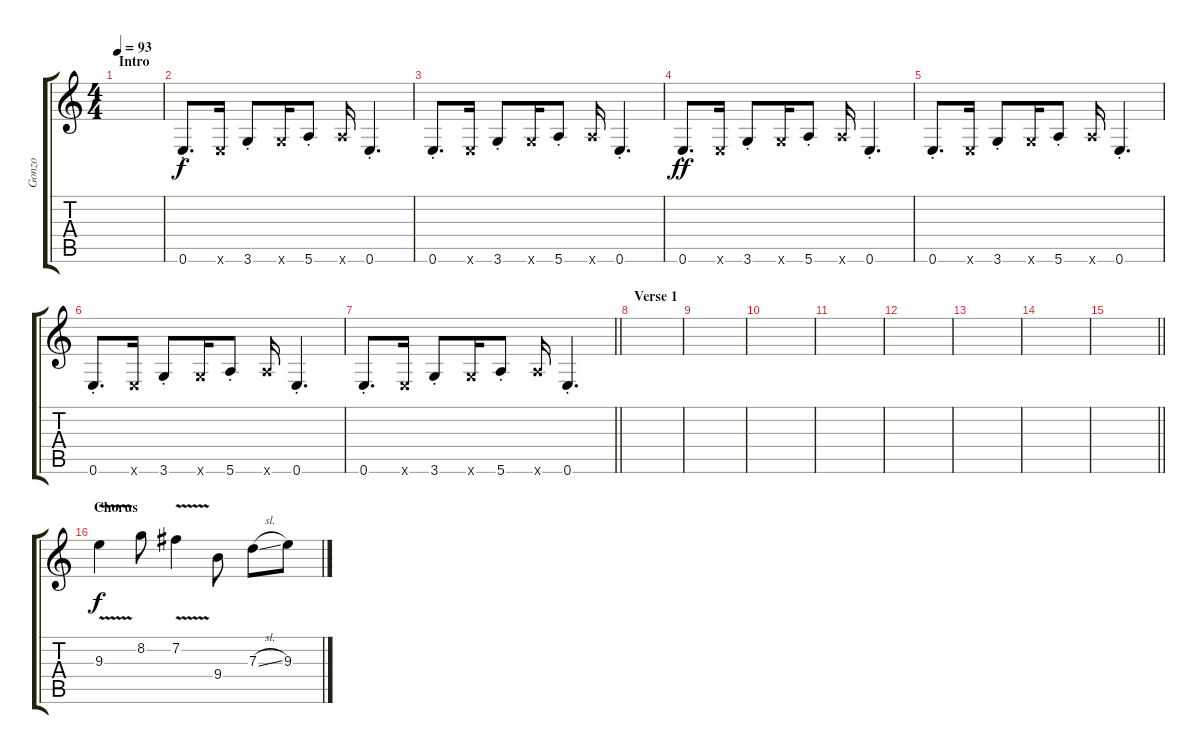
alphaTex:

\track ("Gonzo" "Gonzo") {instrument distortionguitar}
\staff {score tabs}
\tuning (E4 B3 G3 D3 A2 E2) {hide}
\ts (4 4)
\section ("" "Intro")
\tempo 93
\clef g2
\ks c
|
0.6{st}.8{d} 0.6{x}.16 3.6{st}.8 3.6{x}.16 5.6{st}.8 5.6{x}.16 0.6{st}.4{d} |
0.6{st}.8{d} 0.6{x}.16 3.6{st}.8 3.6{x}.16 5.6{st}.8 5.6{x}.16 0.6{st}.4{d} |
0.6{st}.8{d dy ff} 0.6{x}.16 3.6{st}.8 3.6{x}.16 5.6{st}.8 5.6{x}.16 0.6{st}.4{d} |
0.6{st}.8{d} 0.6{x}.16 3.6{st}.8 3.6{x}.16 5.6{st}.8 5.6{x}.16 0.6{st}.4{d} |
0.6{st}.8{d} 0.6{x}.16 3.6{st}.8 3.6{x}.16 5.6{st}.8 5.6{x}.16 0.6{st}.4{d} |
\barLineRight lightlight
0.6{st}.8{d} 0.6{x}.16 3.6{st}.8 3.6{x}.16 5.6{st}.8 5.6{x}.16 0.6{st}.4{d} |
\section ("" "Verse 1")
|
|
|
|
|
|
|
\barLineRight lightlight
|
\section ("" "Chorus")
9.3{v}.4{dy f} 8.2.8 7.2{v}.4 9.4.8 7.3{sl}.8 9.3.8
